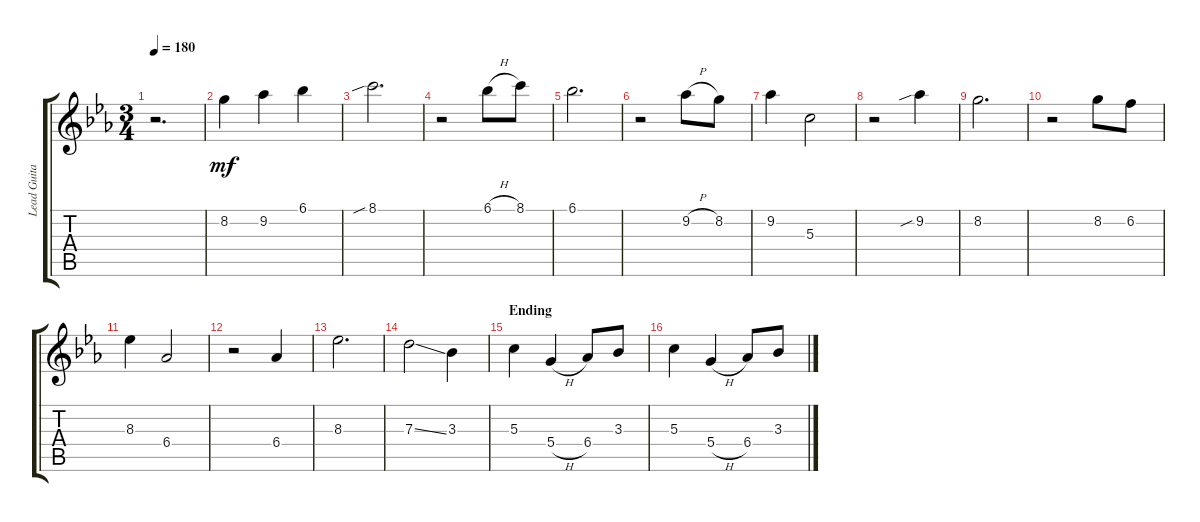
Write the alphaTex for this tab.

\track ("Lead Guitar II" "Lead Guita") {instrument acousticguitarnylon}
\staff {score tabs}
\tuning (E4 B3 G3 D3 A2 E2) {hide}
\ts (3 4)
\tempo 180
\clef g2
\ks cminor
r.2{d dy mf} |
8.2.4 9.2.4 6.1.4 |
8.1{sib}.2{d} |
r.2 6.1{h}.8 8.1.8 |
6.1.2{d} |
r.2 9.2{h}.8 8.2.8 |
9.2.4 5.3.2 |
r.2 9.2{sib}.4 |
8.2.2{d} |
r.2 8.2.8 6.2.8 |
8.3.4 6.4.2 |
r.2 6.4.4 |
8.3.2{d} |
7.3{ss}.2 3.3.4 |
\section ("" "Ending")
5.3.4 5.4{h}.4 6.4.8 3.3.8 |
5.3.4 5.4{h}.4 6.4.8 3.3.8
